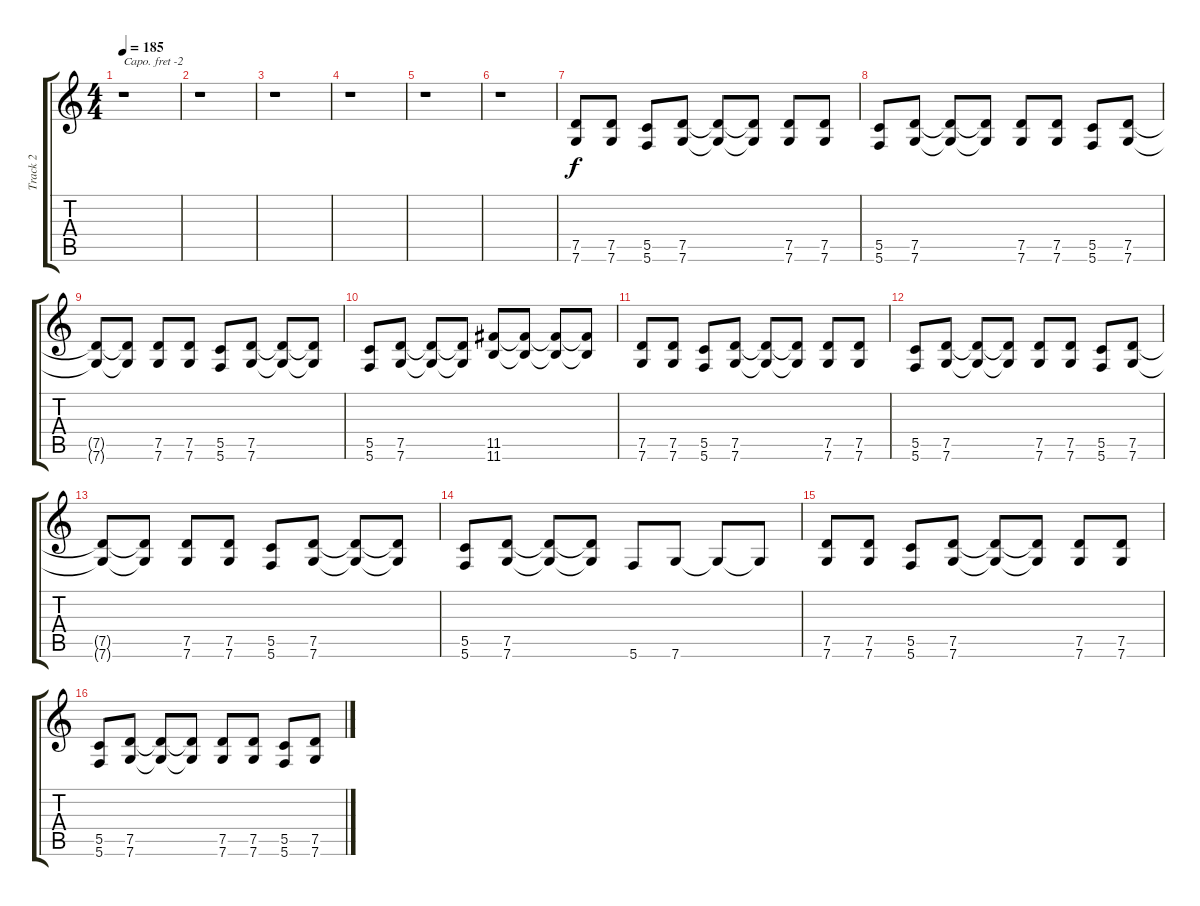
\track ("Track 2" "Track 2") {instrument distortionguitar}
\staff {score tabs}
\capo -2
\tuning (E4 B3 G3 D3 A2 D2) {hide}
\ts (4 4)
\tempo 185
\clef g2
\ks c
r.1{dy f} |
r.1 |
r.1 |
r.1 |
r.1 |
r.1 |
(7.5 7.6).8 (7.5 7.6).8 (5.5 5.6).8 (7.5 7.6).8 (7.5{t} 7.6{t}).8 (7.5{t} 7.6{t}).8 (7.5 7.6).8 (7.5 7.6).8 |
(5.5 5.6).8 (7.5 7.6).8 (7.5{t} 7.6{t}).8 (7.5{t} 7.6{t}).8 (7.5 7.6).8 (7.5 7.6).8 (5.5 5.6).8 (7.5 7.6).8 |
(7.5{t} 7.6{t}).8 (7.5{t} 7.6{t}).8 (7.5 7.6).8 (7.5 7.6).8 (5.5 5.6).8 (7.5 7.6).8 (7.5{t} 7.6{t}).8 (7.5{t} 7.6{t}).8 |
(5.5 5.6).8 (7.5 7.6).8 (7.5{t} 7.6{t}).8 (7.5{t} 7.6{t}).8 (11.5 11.6).8 (11.5{t} 11.6{t}).8 (11.5{t} 11.6{t}).8 (11.5{t} 11.6{t}).8 |
(7.5 7.6).8 (7.5 7.6).8 (5.5 5.6).8 (7.5 7.6).8 (7.5{t} 7.6{t}).8 (7.5{t} 7.6{t}).8 (7.5 7.6).8 (7.5 7.6).8 |
(5.5 5.6).8 (7.5 7.6).8 (7.5{t} 7.6{t}).8 (7.5{t} 7.6{t}).8 (7.5 7.6).8 (7.5 7.6).8 (5.5 5.6).8 (7.5 7.6).8 |
(7.5{t} 7.6{t}).8 (7.5{t} 7.6{t}).8 (7.5 7.6).8 (7.5 7.6).8 (5.5 5.6).8 (7.5 7.6).8 (7.5{t} 7.6{t}).8 (7.5{t} 7.6{t}).8 |
(5.5 5.6).8 (7.5 7.6).8 (7.5{t} 7.6{t}).8 (7.5{t} 7.6{t}).8 5.6.8 7.6.8 7.6{t}.8 7.6{t}.8 |
(7.5 7.6).8 (7.5 7.6).8 (5.5 5.6).8 (7.5 7.6).8 (7.5{t} 7.6{t}).8 (7.5{t} 7.6{t}).8 (7.5 7.6).8 (7.5 7.6).8 |
(5.5 5.6).8 (7.5 7.6).8 (7.5{t} 7.6{t}).8 (7.5{t} 7.6{t}).8 (7.5 7.6).8 (7.5 7.6).8 (5.5 5.6).8 (7.5 7.6).8
